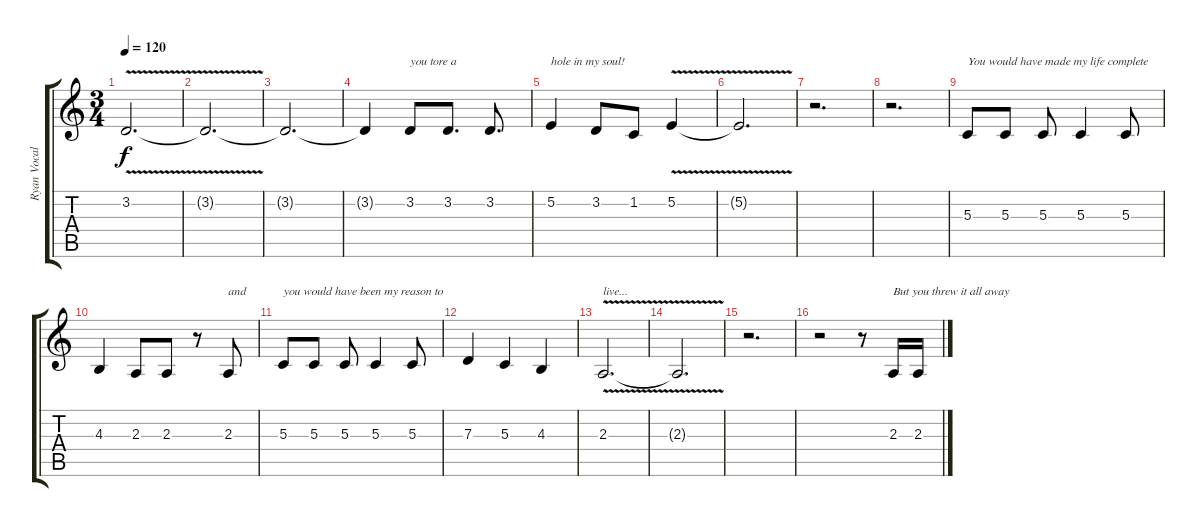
\track ("Ryan Vocals" "Ryan Vocal") {instrument lead6voice}
\staff {score tabs}
\tuning (E4 B3 G3 D3 A2 E2) {hide}
\ts (3 4)
\tempo 120
\clef g2
\ks c
3.2{v}.2{d dy f} |
3.2{t}.2{d} |
3.2{t}.2{d} |
3.2{t}.4 3.2.8{txt "you tore a"} 3.2.8{d} 3.2.8{d} |
5.2.4{txt "hole in my soul!"} 3.2.8 1.2.8 5.2{v}.4 |
5.2{t}.2{d} |
r.2{d} |
r.2{d} |
5.3.8{txt "You would have made my life complete"} 5.3.8 5.3.8 5.3.4 5.3.8 |
4.3.4 2.3.8 2.3.8 r.8 2.3.8{txt "and"} |
5.3.8{txt "you would have been my reason to"} 5.3.8 5.3.8 5.3.4 5.3.8 |
7.3.4 5.3.4 4.3.4 |
2.3{v}.2{d txt "live..."} |
2.3{t}.2{d} |
r.2{d} |
r.2 r.8 2.3.16{txt "But you threw it all away"} 2.3.16
